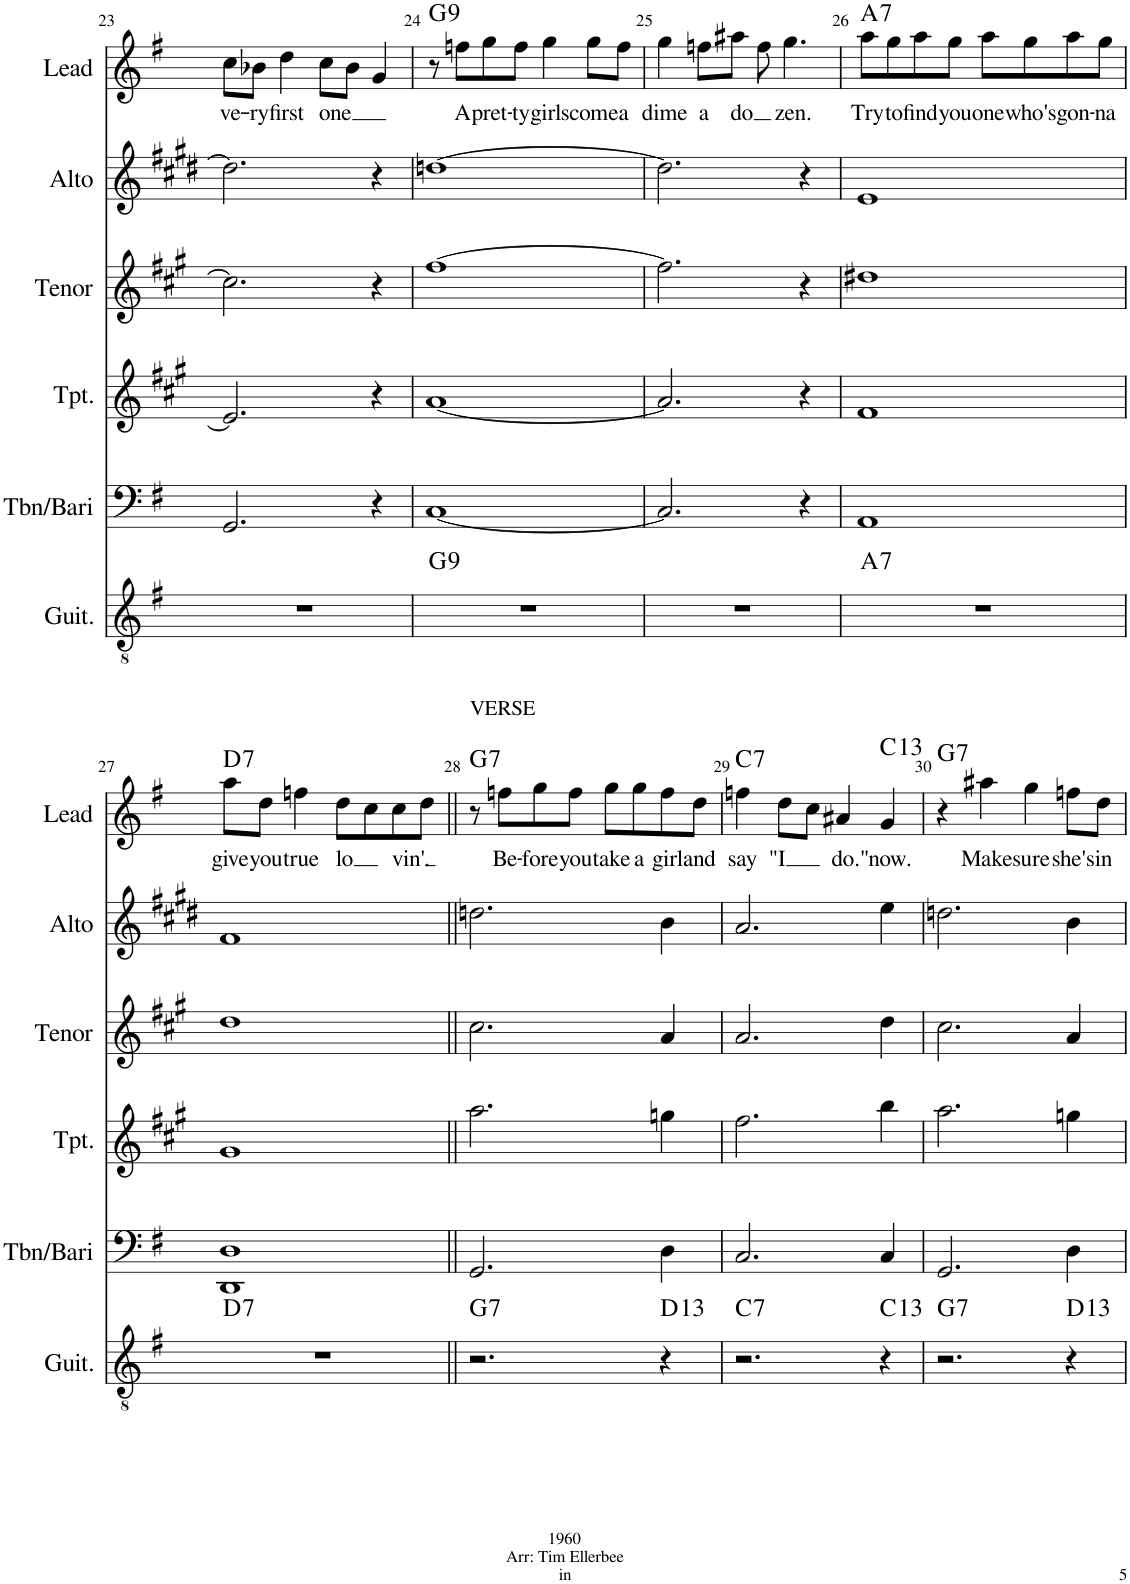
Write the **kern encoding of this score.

**kern	**harte	**kern	**kern	**kern	**kern	**kern	**text	**harte
*part6	*part6	*part5	*part4	*part3	*part2	*part1	*part1	*part1
*staff6	*	*staff5	*staff4	*staff3	*staff2	*staff1	*staff1	*
*I"Guitar	*	*I"Tbn/Bari	*I"Trumpet	*I"Tenor	*I"Alto	*I"Lead	*	*
*I'Guit.	*	*I'Tbn/Bari	*I'Tpt.	*I'Tenor	*I'Alto	*I'Lead	*	*
!!LO:PB:g=z
*clefGv2	*	*clefF4	*clefG2	*clefG2	*clefG2	*clefG2	*	*
*	*	*	*Trd1c2	*Trd8c14	*Trd5c9	*	*	*
*k[f#]	*	*k[f#]	*k[f#c#g#]	*k[f#c#g#]	*k[f#c#g#d#]	*k[f#]	*	*
*M4/4	*	*M4/4	*M4/4	*M4/4	*M4/4	*M4/4	*	*
=23	=23	=23	=23	=23	=23	=23	=23	=23
!	!	!	!	!	!	!	!LO:LY:b	!
1r	.	2.GG/	2.e/]	2.cc#\]	2.dd\]	8cc\L	ve-	.
!	!	!	!	!	!	!	!LO:LY:b	!
.	.	.	.	.	.	8b-X\J	-ry	.
!	!	!	!	!	!	!	!LO:LY:b	!
.	.	.	.	.	.	4dd\	first	.
!	!	!	!	!	!	!	!LO:LY:b	!
.	.	.	.	.	.	8cc\L	one	.
.	.	.	.	.	.	8b-\J	.	.
.	.	4r	4r	4r	4r	4g/	.	.
=24	=24	=24	=24	=24	=24	=24	=24	=24
!	!LO:H:kt=9	!	!	!	!	!	!	!LO:H:kt=9
1r	G:9	[1C	[1a	[1ff#	[1ddn	8r	.	G:9
!	!	!	!	!	!	!	!LO:LY:b	!
.	.	.	.	.	.	8ffn\L	A	.
!	!	!	!	!	!	!	!LO:LY:b	!
.	.	.	.	.	.	8gg\	pret-	.
!	!	!	!	!	!	!	!LO:LY:b	!
.	.	.	.	.	.	8ff\J	-ty	.
!	!	!	!	!	!	!	!LO:LY:b	!
.	.	.	.	.	.	4gg\	girls	.
!	!	!	!	!	!	!	!LO:LY:b	!
.	.	.	.	.	.	8gg\L	come	.
!	!	!	!	!	!	!	!LO:LY:b	!
.	.	.	.	.	.	8ff\J	a	.
=25	=25	=25	=25	=25	=25	=25	=25	=25
!	!	!	!	!	!	!	!LO:LY:b	!
1r	.	2.C/]	2.a/]	2.ff#\]	2.dd\]	4gg\	dime	.
!	!	!	!	!	!	!	!LO:LY:b	!
.	.	.	.	.	.	8ffn\L	a	.
!	!	!	!	!	!	!	!LO:LY:b	!
.	.	.	.	.	.	8aa#X\J	do	.
.	.	.	.	.	.	8ff\	.	.
!	!	!	!	!	!	!	!LO:LY:b	!
.	.	.	.	.	.	4.gg\	zen.	.
.	.	4r	4r	4r	4r	.	.	.
=26	=26	=26	=26	=26	=26	=26	=26	=26
!	!LO:H:kt=7	!	!	!	!	!	!LO:LY:b	!LO:H:kt=7
1r	A:7	1AA	1f#	1dd#X	1e	8aa\L	Try	A:7
!	!	!	!	!	!	!	!LO:LY:b	!
.	.	.	.	.	.	8gg\	to	.
!	!	!	!	!	!	!	!LO:LY:b	!
.	.	.	.	.	.	8aa\	find	.
!	!	!	!	!	!	!	!LO:LY:b	!
.	.	.	.	.	.	8gg\J	you	.
!	!	!	!	!	!	!	!LO:LY:b	!
.	.	.	.	.	.	8aa\L	one	.
!	!	!	!	!	!	!	!LO:LY:b	!
.	.	.	.	.	.	8gg\	who's	.
!	!	!	!	!	!	!	!LO:LY:b	!
.	.	.	.	.	.	8aa\	gon-	.
!	!	!	!	!	!	!	!LO:LY:b	!
.	.	.	.	.	.	8gg\J	-na	.
!!LO:LB:g=z
=27	=27	=27	=27	=27	=27	=27	=27	=27
!	!LO:H:kt=7	!	!	!	!	!	!LO:LY:b	!LO:H:kt=7
1r	D:7	1DD 1D	1g#	1dd	1f#	8aa\L	give	D:7
!	!	!	!	!	!	!	!LO:LY:b	!
.	.	.	.	.	.	8dd\J	you	.
!	!	!	!	!	!	!	!LO:LY:b	!
.	.	.	.	.	.	4ffn\	true	.
!	!	!	!	!	!	!	!LO:LY:b	!
.	.	.	.	.	.	8dd\L	lo	.
.	.	.	.	.	.	8cc\	.	.
!	!	!	!	!	!	!	!LO:LY:b	!
.	.	.	.	.	.	8cc\	vin'	.
!	!	!	!	!	!	!	!LO:LY:b	!
.	.	.	.	.	.	8dd\J	.	.
=28||	=28||	=28||	=28||	=28||	=28||	=28||	=28||	=28||
!	!LO:H:kt=7	!	!	!	!	!LO:TX:a:t=VERSE	!	!LO:H:kt=7
2.r	G:7	2.GG/	2.aa\	2.cc#\	2.ddn\	8r	.	G:7
!	!	!	!	!	!	!	!LO:LY:b	!
.	.	.	.	.	.	8ffn\L	Be-	.
!	!	!	!	!	!	!	!LO:LY:b	!
.	.	.	.	.	.	8gg\	-fore	.
!	!	!	!	!	!	!	!LO:LY:b	!
.	.	.	.	.	.	8ff\J	you	.
!	!	!	!	!	!	!	!LO:LY:b	!
.	.	.	.	.	.	8gg\L	take	.
!	!	!	!	!	!	!	!LO:LY:b	!
.	.	.	.	.	.	8gg\	a	.
!	!LO:H:kt=13	!	!	!	!	!	!LO:LY:b	!
4r	D:9(11,13)	4D\	4ggn\	4a/	4b\	8ff\	girl	.
!	!	!	!	!	!	!	!LO:LY:b	!
.	.	.	.	.	.	8dd\J	and	.
=29	=29	=29	=29	=29	=29	=29	=29	=29
!	!LO:H:kt=7	!	!	!	!	!	!LO:LY:b	!LO:H:kt=7
2.r	C:7	2.C/	2.ff#\	2.a/	2.a/	4ffn\	say	C:7
!	!	!	!	!	!	!	!LO:LY:b	!
.	.	.	.	.	.	8dd\L	"I	.
.	.	.	.	.	.	8cc\J	.	.
!	!	!	!	!	!	!	!LO:LY:b	!
.	.	.	.	.	.	4a#X/	do."	.
!	!LO:H:kt=13	!	!	!	!	!	!LO:LY:b	!LO:H:kt=13
4r	C:9(11,13)	4C/	4bb\	4dd\	4ee\	4g/	now.	C:9(11,13)
=30	=30	=30	=30	=30	=30	=30	=30	=30
!	!LO:H:kt=7	!	!	!	!	!	!	!LO:H:kt=7
2.r	G:7	2.GG/	2.aa\	2.cc#\	2.ddn\	4r	.	G:7
!	!	!	!	!	!	!	!LO:LY:b	!
.	.	.	.	.	.	4aa#X\	Make	.
!	!	!	!	!	!	!	!LO:LY:b	!
.	.	.	.	.	.	4gg\	sure	.
!	!LO:H:kt=13	!	!	!	!	!	!LO:LY:b	!
4r	D:9(11,13)	4D\	4ggn\	4a/	4b\	8ffn\L	she's	.
!	!	!	!	!	!	!	!LO:LY:b	!
.	.	.	.	.	.	8dd\J	in	.
=	=	=	=	=	=	=	=	=
*-	*-	*-	*-	*-	*-	*-	*-	*-
